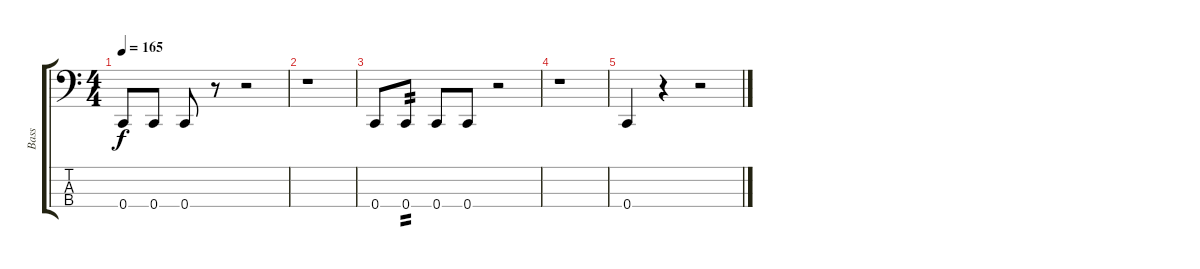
\track ("Bass" "Bass") {instrument electricbassfinger}
\staff {score tabs}
\tuning (F2 C2 G1 C1) {hide}
\ts (4 4)
\tempo 165
\clef f4
\ks c
0.4.8{dy f} 0.4.8 0.4.8 r.8 r.2 |
r.1 |
0.4.8 0.4.8{tp 2} 0.4.8 0.4.8 r.2 |
r.1 |
0.4.4 r.4 r.2
